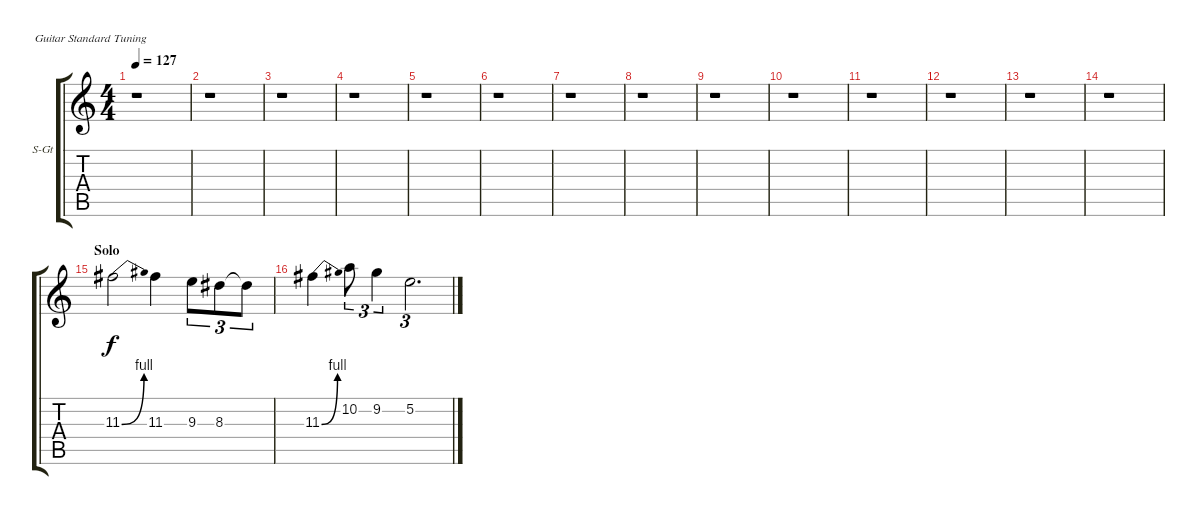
\bracketExtendMode groupsimilarinstruments
\firstSystemTrackNameOrientation horizontal
\otherSystemsTrackNameOrientation horizontal
\track ("Loureiro - Acoustic/ Lead Guitar" "S-Gt") {instrument acousticguitarsteel}
\staff {score tabs}
\tuning (E4 B3 G3 D3 A2 E2)
\ts (4 4)
\tempo 127
\clef g2
\ks c
r.1{dy f} |
r.1 |
r.1 |
r.1 |
r.1 |
r.1 |
r.1 |
r.1 |
r.1 |
r.1 |
r.1 |
r.1 |
r.1 |
r.1 |
\section ("" "Solo")
11.3{be (bend 0 0 60 4)}.2 11.3.4 9.3.8{tu (3 2)} 8.3.8{tu (3 2)} 8.3{t}.8{tu (3 2)} |
11.3{be (bend 0 0 60 4)}.4 10.2.8{tu (3 2)} 9.2.4{tu (3 2)} 5.2.2{d tu (3 2)}
